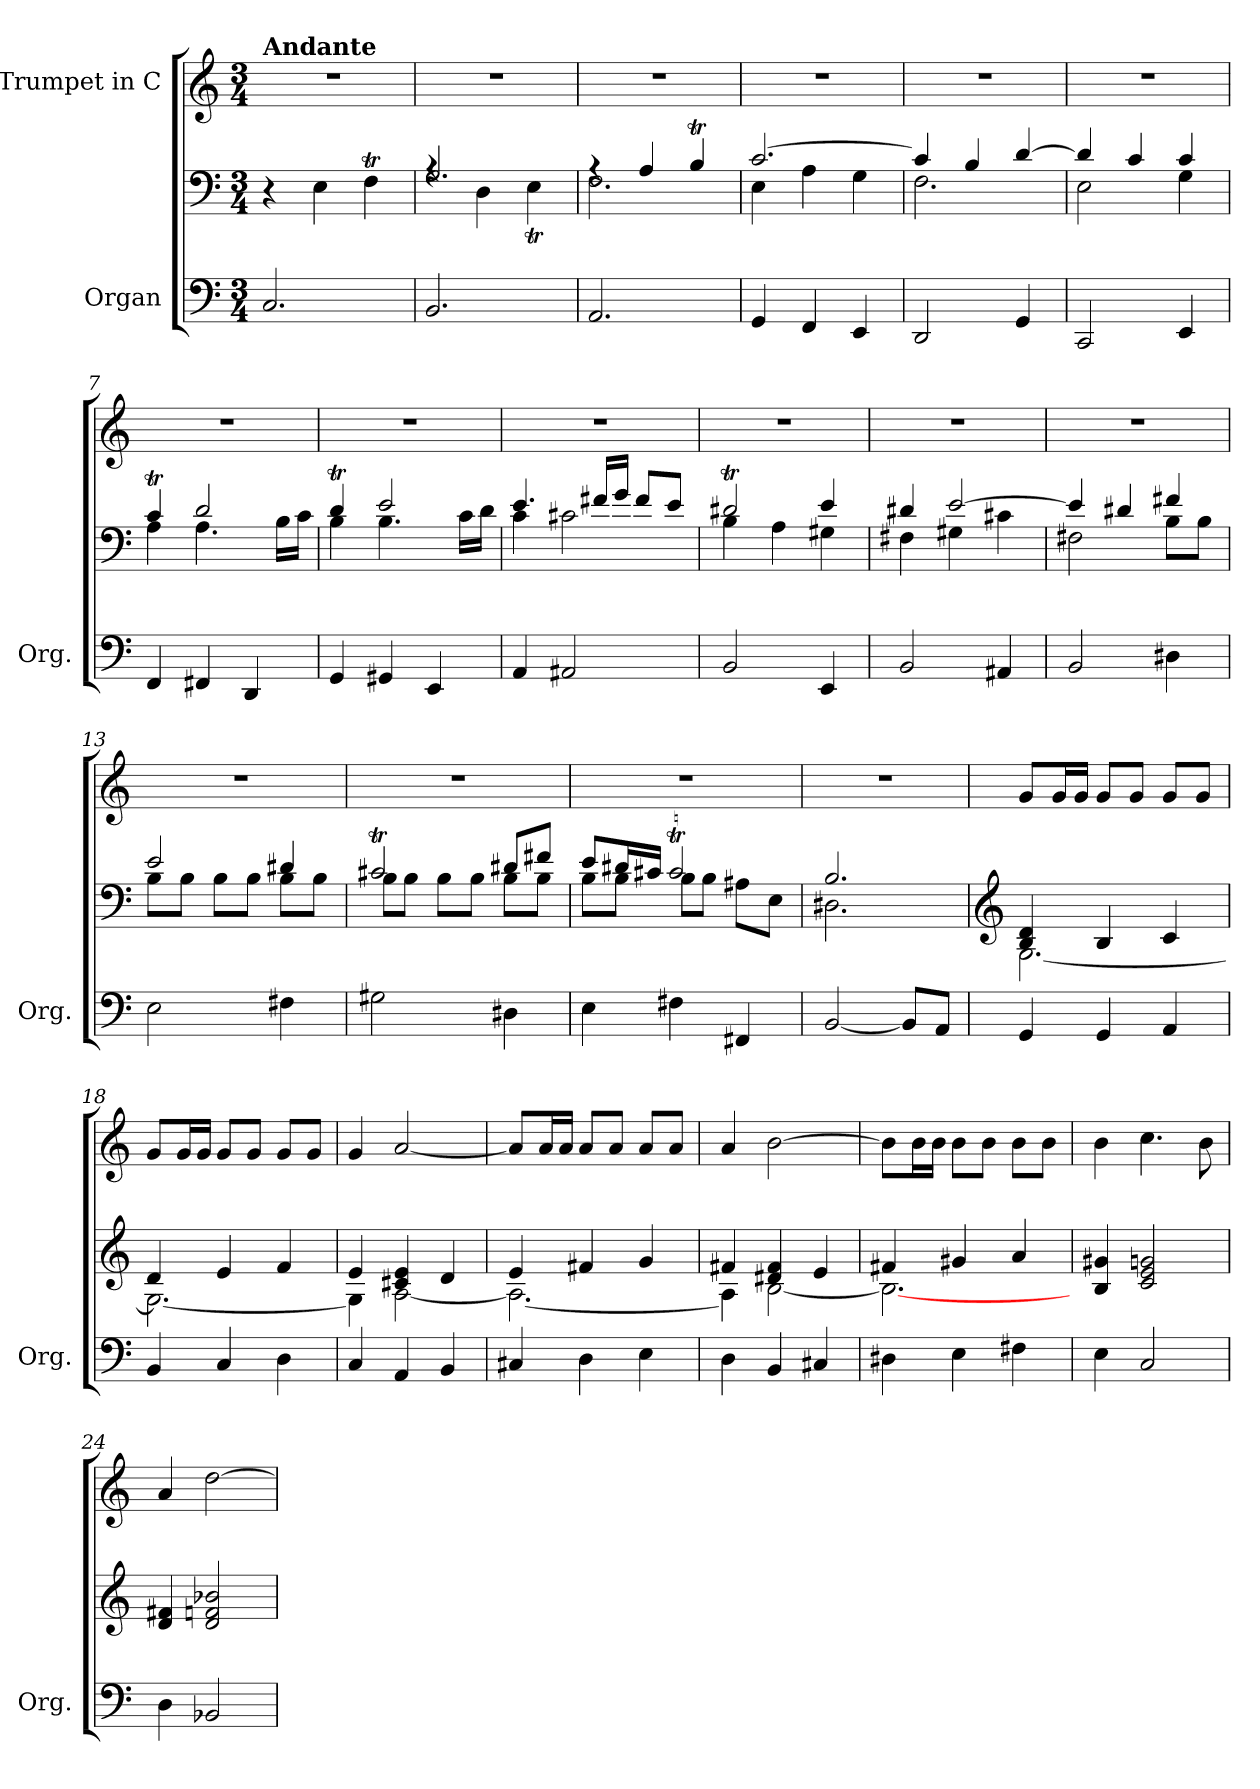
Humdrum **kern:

**kern	**kern	**kern
*part2	*part2	*part1
*staff3	*staff2	*staff1
*I"Organ	*	*I"Trumpet in C
*I'Org.	*	*
*clefF4	*clefF4	*clefG2
*k[]	*k[]	*k[]
*C:	*C:	*C:
*M3/4	*M3/4	*M3/4
*MM100	*MM100	*MM100
=1	=1	=1
!	!	!LO:TX:a:B:t=Andante
2.C/	4r	2.r
.	4E\	.
.	4FT\	.
=2	=2	=2
*	*^	*
2.BB/	2.G/	4rG	2.r
.	.	4D\	.
.	.	4Et\	.
=3	=3	=3	=3
2.AA/	4rG	2.F\	2.r
.	4A/	.	.
.	4Bt/	.	.
=4	=4	=4	=4
4GG/	[>2.c/	4E\	2.r
4FF/	.	4A\	.
4EE/	.	4G\	.
=5	=5	=5	=5
2DD/	4c/]	2.F\	2.r
.	4B/	.	.
4GG/	[>4d/	.	.
=6	=6	=6	=6
2CC/	4d/]	2E\	2.r
.	4c/	.	.
4EE/	4c/	4G\	.
=7	=7	=7	=7
4FF/	4cT/	4A\	2.r
4FF#X/	2d/	4.A\	.
4DD/	.	.	.
.	.	16B\LL	.
.	.	16c\JJ	.
!!LO:LB:g=z
=8	=8	=8	=8
4GG/	4dT/	4B\	2.r
4GG#X/	2e/	4.B\	.
4EE/	.	.	.
.	.	16c\LL	.
.	.	16d\JJ	.
=9	=9	=9	=9
4AA/	4.e/	4c\	2.r
2AA#X/	.	2c#X\	.
.	16f#X/LL	.	.
.	16g/JJ	.	.
.	8f#/L	.	.
.	8e/J	.	.
=10	=10	=10	=10
2BB/	2d#Xt/	4B\	2.r
.	.	4A\	.
4EE/	4e/	4G#X\	.
=11	=11	=11	=11
2BB/	4d#X/	4F#X\	2.r
.	[>2e/	4G#X\	.
4AA#X/	.	4c#X\	.
=12	=12	=12	=12
2BB/	4e/]	2F#X\	2.r
.	4d#X/	.	.
4D#X\	4f#X/	8B\L	.
.	.	8B\J	.
=13	=13	=13	=13
2E\	2e/	8B\L	2.r
.	.	8B\J	.
.	.	8B\L	.
.	.	8B\J	.
4F#X\	4d#X/	8B\L	.
.	.	8B\J	.
=14	=14	=14	=14
2G#X\	2c#Xt/	8B\L	2.r
.	.	8B\J	.
.	.	8B\L	.
.	.	8B\J	.
4D#X\	8d#X/L	8B\L	.
.	8f#X/J	8B\J	.
!!LO:LB:g=z
=15	=15	=15	=15
4E\	8e/L	8B\L	2.r
.	16d#X/L	8B\J	.
.	16c#X/JJ	.	.
4F#X\	2c#t/	8B\L	.
.	.	8B\J	.
4FF#X/	.	8A#X\L	.
.	.	8E\J	.
=16	=16	=16	=16
[2BB/	2.B/	2.D#X\	2.r
8BB/L]	.	.	.
8AA/J	.	.	.
=17	=17	=17	=17
*	*clefG2	*	*
4GG/	4B/ 4d/	[<2.G\	8g/L
.	.	.	16g/L
.	.	.	16g/JJ
4GG/	4B/	.	8g/L
.	.	.	8g/J
4AA/	4c/	.	8g/L
.	.	.	8g/J
=18	=18	=18	=18
4BB/	4d/	2.G\_	8g/L
.	.	.	16g/L
.	.	.	16g/JJ
4C/	4e/	.	8g/L
.	.	.	8g/J
4D\	4f/	.	8g/L
.	.	.	8g/J
=19	=19	=19	=19
4C/	4e/	4G\]	4g/
4AA/	4c#X/ 4e/	[<2A\	[2a/
4BB/	4d/	.	.
=20	=20	=20	=20
4C#X/	4e/	2.A\_	8a/L]
.	.	.	16a/L
.	.	.	16a/JJ
4D\	4f#X/	.	8a/L
.	.	.	8a/J
4E\	4g/	.	8a/L
.	.	.	8a/J
!!LO:LB:g=z
=21	=21	=21	=21
4D\	4f#X/	4A\]	4a/
4BB/	4d#X/ 4f#/	[<2B\	[2b\
4C#X/	4e/	.	.
=22	=22	=22	=22
4D#X\	4f#X/	2.B\_	8b\L]
.	.	.	16b\L
.	.	.	16b\JJ
4E\	4g#X/	.	8b\L
.	.	.	8b\J
4F#X\	4a/	.	8b\L
.	.	.	8b\J
*	*v	*v	*
=23	=23	=23
4E\	4B/ 4g#X/	4b\
2C/	2c/ 2e/ 2gn/	4.cc\
.	.	8b\
=24	=24	=24
4D\	4d/ 4f#X/	4a/
2BB-X/	2d/ 2fn/ 2b-X/	[2dd\
=	=	=
*-	*-	*-
